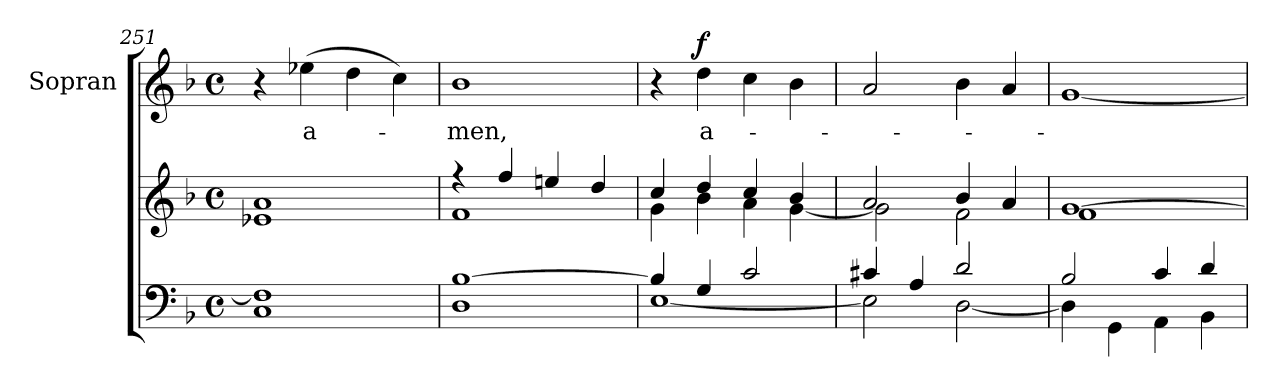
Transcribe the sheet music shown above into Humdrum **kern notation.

**kern	**kern	**kern	**text	**dynam
*part2	*part2	*part1	*part1	*part1
*staff3	*staff2	*staff1	*staff1	*staff1
*	*	*I"Sopran	*	*
*	*	*I'S.	*	*
*clefF4	*clefG2	*clefG2	*	*
*k[b-]	*k[b-]	*k[b-]	*	*
*F:	*F:	*F:	*	*
*M4/4	*M4/4	*M4/4	*	*
*met(c)	*met(c)	*met(c)	*	*
=251	=251	=251	=251	=251
*^	*^	*	*	*
1F]	1C	1a	1e-X	4r	.	.
!	!	!	!	!	!LO:LY:b	!
.	.	.	.	(>4ee-X\	a-	.
.	.	.	.	4dd\	.	.
.	.	.	.	4cc\)	.	.
=252	=252	=252	=252	=252	=252	=252
!	!	!	!	!	!LO:LY:b	!
[>1B-	1D	4rff	1f	1b-	-men,	.
.	.	4ff/	.	.	.	.
.	.	4een/	.	.	.	.
.	.	4dd/	.	.	.	.
!!LO:LB:g=z
=253	=253	=253	=253	=253	=253	=253
4B-/]	[<1E	4cc/	4g\	4r	.	.
!	!	!	!	!	!LO:LY:b	!LO:DY:a
4G/	.	4dd/	4b-\	4dd\	a-	f
2c/	.	4cc/	4a\	4cc\	.	.
.	.	4b-/	[<4g\	4b-\	.	.
=254	=254	=254	=254	=254	=254	=254
4c#X/	2E\]	2a/	2g\]	2a/	.	.
4A/	.	.	.	.	.	.
2d/	[<2D\	4b-/	2f\	4b-\	.	.
.	.	4a/	.	4a/	.	.
=255	=255	=255	=255	=255	=255	=255
2B-/	4D\]	[>1g	1f	[1g	.	.
.	4GG\	.	.	.	.	.
4c/	4AA\	.	.	.	.	.
4d/	4BB-\	.	.	.	.	.
*v	*v	*	*	*	*	*
*	*v	*v	*	*	*
=	=	=	=	=
*-	*-	*-	*-	*-
